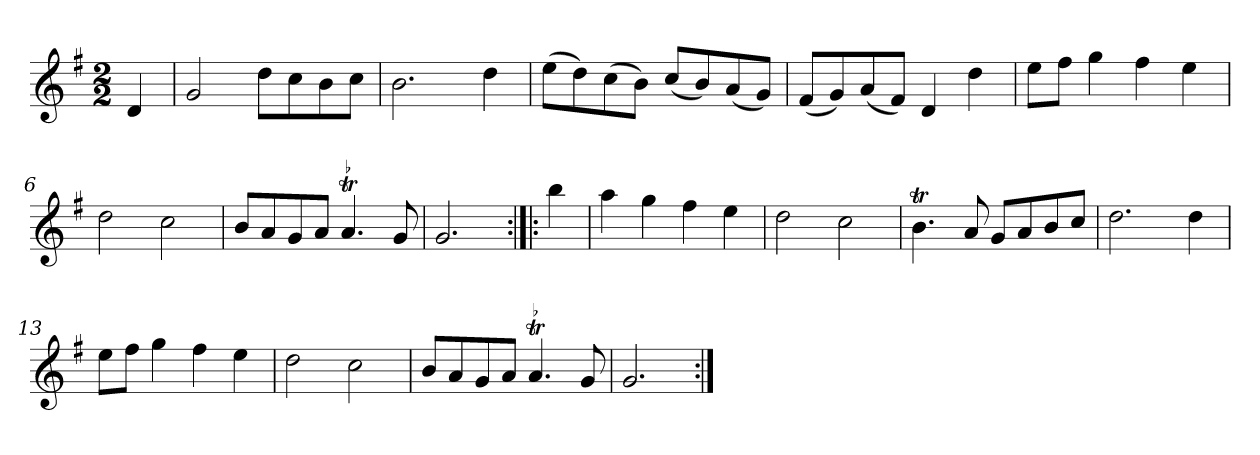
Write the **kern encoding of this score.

**kern
*part1
*staff1
*clefG2
*k[f#]
*G:
*M2/2
*MM120
=
4d
=1
2g
8dd\L
8cc\
8b\
8cc\J
=2
2.b
4dd
=3
(8ee\L
8dd\)
(8cc\
8b\J)
(8cc/L
8b/)
(8a/
8g/J)
=4
(8f#/L
8g/)
(8a/
8f#/J)
4d
4dd
=5
8ee\L
8ff#\J
4gg
4ff#
4ee
=6
2dd
2cc
=7
8b/L
8a/
8g/
8a/J
!LO:TR:acc=-
4.at
8g
=8
2.g
=:|!|:
4bb
=9
4aa
4gg
4ff#
4ee
=10
2dd
2cc
=11
4.bt
8a
8g/L
8a/
8b/
8cc/J
=12
2.dd
4dd
=13
8ee\L
8ff#\J
4gg
4ff#
4ee
=14
2dd
2cc
=15
8b/L
8a/
8g/
8a/J
!LO:TR:acc=-
4.at
8g
=16
2.g
=:|!
*-
